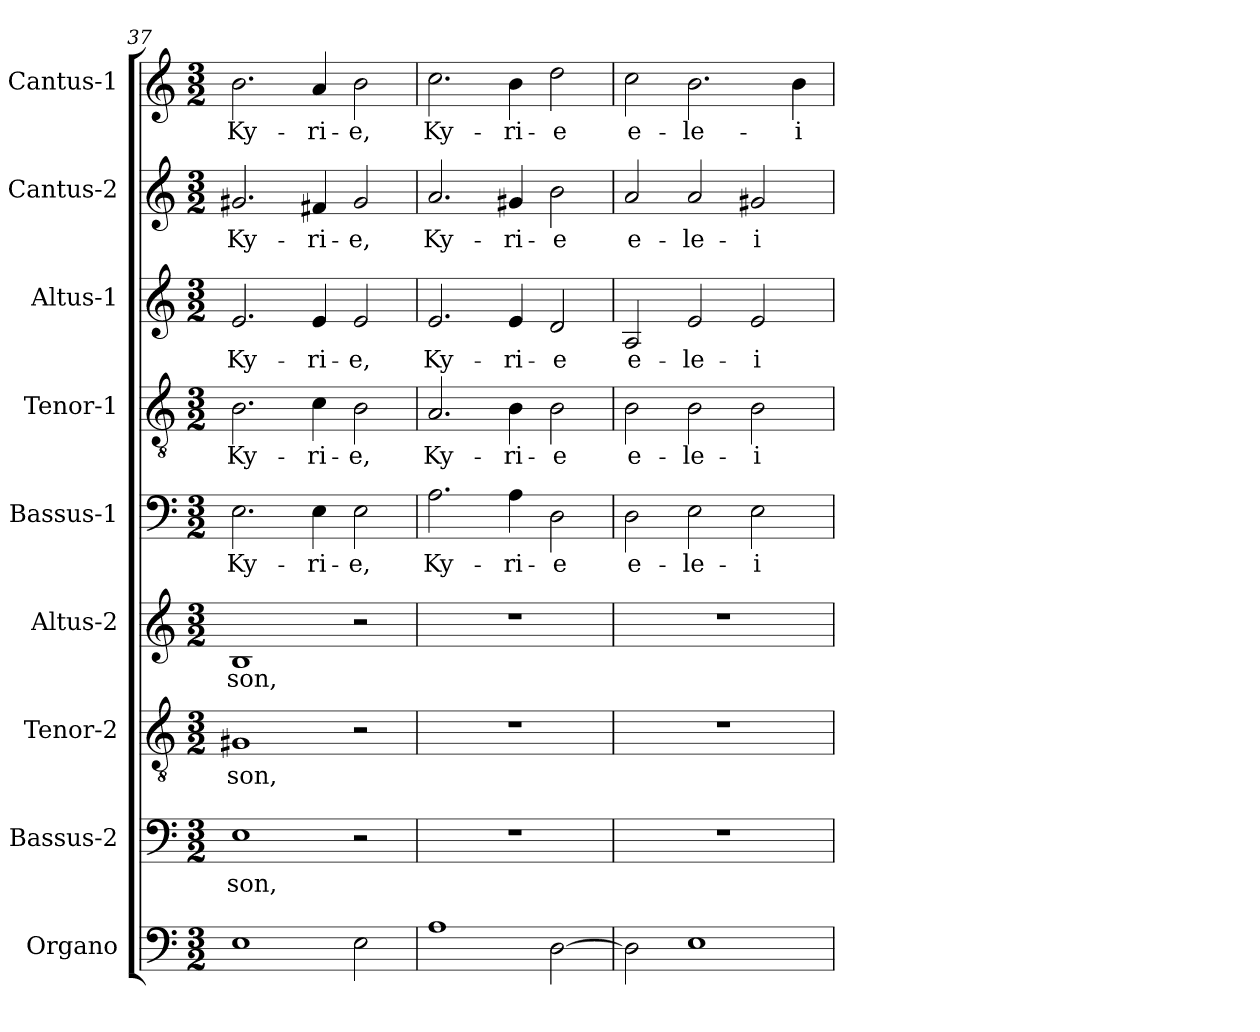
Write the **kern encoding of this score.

**kern	**kern	**text	**kern	**text	**kern	**text	**kern	**text	**kern	**text	**kern	**text	**kern	**text	**kern	**text
*part9	*part8	*part8	*part7	*part7	*part6	*part6	*part5	*part5	*part4	*part4	*part3	*part3	*part2	*part2	*part1	*part1
*staff9	*staff8	*staff8	*staff7	*staff7	*staff6	*staff6	*staff5	*staff5	*staff4	*staff4	*staff3	*staff3	*staff2	*staff2	*staff1	*staff1
*I"Organo	*I"Bassus-2	*	*I"Tenor-2	*	*I"Altus-2	*	*I"Bassus-1	*	*I"Tenor-1	*	*I"Altus-1	*	*I"Cantus-2	*	*I"Cantus-1	*
*I'Og	*I'B2	*	*	*	*I'A2	*	*I'B1	*	*I'T1	*	*I'A1	*	*I'C2	*	*I'C1	*
*clefF4	*clefF4	*	*clefGv2	*	*clefG2	*	*clefF4	*	*clefGv2	*	*clefG2	*	*clefG2	*	*clefG2	*
*k[]	*k[]	*	*k[]	*	*k[]	*	*k[]	*	*k[]	*	*k[]	*	*k[]	*	*k[]	*
*C:	*C:	*	*C:	*	*C:	*	*C:	*	*C:	*	*C:	*	*C:	*	*C:	*
*M3/2	*M3/2	*	*M3/2	*	*M3/2	*	*M3/2	*	*M3/2	*	*M3/2	*	*M3/2	*	*M3/2	*
=37	=37	=37	=37	=37	=37	=37	=37	=37	=37	=37	=37	=37	=37	=37	=37	=37
!	!	!LO:LY:b	!	!	!	!	!	!	!	!	!	!	!	!	!	!
!	!	!	!	!LO:LY:b	!	!	!	!	!	!	!	!	!	!	!	!
!	!	!	!	!	!	!LO:LY:b	!	!	!	!	!	!	!	!	!	!
!	!	!	!	!	!	!	!	!LO:LY:b	!	!	!	!	!	!	!	!
!	!	!	!	!	!	!	!	!	!	!LO:LY:b	!	!	!	!	!	!
!	!	!	!	!	!	!	!	!	!	!	!	!LO:LY:b	!	!	!	!
!	!	!	!	!	!	!	!	!	!	!	!	!	!	!LO:LY:b	!	!
!	!	!	!	!	!	!	!	!	!	!	!	!	!	!	!	!LO:LY:b
1E	1E	-son,	1G#X	-son,	1B	-son,	2.E\	Ky-	2.B\	Ky-	2.e/	Ky-	2.g#X/	Ky-	2.b\	Ky-
!	!	!	!	!	!	!	!	!LO:LY:b	!	!	!	!	!	!	!	!
!	!	!	!	!	!	!	!	!	!	!LO:LY:b	!	!	!	!	!	!
!	!	!	!	!	!	!	!	!	!	!	!	!LO:LY:b	!	!	!	!
!	!	!	!	!	!	!	!	!	!	!	!	!	!	!LO:LY:b	!	!
!	!	!	!	!	!	!	!	!	!	!	!	!	!	!	!	!LO:LY:b
.	.	.	.	.	.	.	4E\	-ri-	4c\	-ri-	4e/	-ri-	4f#X/	-ri-	4a/	-ri-
!	!	!	!	!	!	!	!	!LO:LY:b	!	!	!	!	!	!	!	!
!	!	!	!	!	!	!	!	!	!	!LO:LY:b	!	!	!	!	!	!
!	!	!	!	!	!	!	!	!	!	!	!	!LO:LY:b	!	!	!	!
!	!	!	!	!	!	!	!	!	!	!	!	!	!	!LO:LY:b	!	!
!	!	!	!	!	!	!	!	!	!	!	!	!	!	!	!	!LO:LY:b
2E\	2r	.	2r	.	2r	.	2E\	-e,	2B\	-e,	2e/	-e,	2g#/	-e,	2b\	-e,
=38	=38	=38	=38	=38	=38	=38	=38	=38	=38	=38	=38	=38	=38	=38	=38	=38
!	!	!	!	!	!	!	!	!LO:LY:b	!	!	!	!	!	!	!	!
!	!	!	!	!	!	!	!	!	!	!LO:LY:b	!	!	!	!	!	!
!	!	!	!	!	!	!	!	!	!	!	!	!LO:LY:b	!	!	!	!
!	!	!	!	!	!	!	!	!	!	!	!	!	!	!LO:LY:b	!	!
!	!	!	!	!	!	!	!	!	!	!	!	!	!	!	!	!LO:LY:b
1A	1.r	.	1.r	.	1.r	.	2.A\	Ky-	2.A/	Ky-	2.e/	Ky-	2.a/	Ky-	2.cc\	Ky-
!	!	!	!	!	!	!	!	!LO:LY:b	!	!	!	!	!	!	!	!
!	!	!	!	!	!	!	!	!	!	!LO:LY:b	!	!	!	!	!	!
!	!	!	!	!	!	!	!	!	!	!	!	!LO:LY:b	!	!	!	!
!	!	!	!	!	!	!	!	!	!	!	!	!	!	!LO:LY:b	!	!
!	!	!	!	!	!	!	!	!	!	!	!	!	!	!	!	!LO:LY:b
.	.	.	.	.	.	.	4A\	-ri-	4B\	-ri-	4e/	-ri-	4g#X/	-ri-	4b\	-ri-
!	!	!	!	!	!	!	!	!LO:LY:b	!	!	!	!	!	!	!	!
!	!	!	!	!	!	!	!	!	!	!LO:LY:b	!	!	!	!	!	!
!	!	!	!	!	!	!	!	!	!	!	!	!LO:LY:b	!	!	!	!
!	!	!	!	!	!	!	!	!	!	!	!	!	!	!LO:LY:b	!	!
!	!	!	!	!	!	!	!	!	!	!	!	!	!	!	!	!LO:LY:b
[2D\	.	.	.	.	.	.	2D\	-e	2B\	-e	2d/	-e	2b\	-e	2dd\	-e
=39	=39	=39	=39	=39	=39	=39	=39	=39	=39	=39	=39	=39	=39	=39	=39	=39
!	!	!	!	!	!	!	!	!LO:LY:b	!	!	!	!	!	!	!	!
!	!	!	!	!	!	!	!	!	!	!LO:LY:b	!	!	!	!	!	!
!	!	!	!	!	!	!	!	!	!	!	!	!LO:LY:b	!	!	!	!
!	!	!	!	!	!	!	!	!	!	!	!	!	!	!LO:LY:b	!	!
!	!	!	!	!	!	!	!	!	!	!	!	!	!	!	!	!LO:LY:b
2D\]	1.r	.	1.r	.	1.r	.	2D\	e-	2B\	e-	2A/	e-	2a/	e-	2cc\	e-
!	!	!	!	!	!	!	!	!LO:LY:b	!	!	!	!	!	!	!	!
!	!	!	!	!	!	!	!	!	!	!LO:LY:b	!	!	!	!	!	!
!	!	!	!	!	!	!	!	!	!	!	!	!LO:LY:b	!	!	!	!
!	!	!	!	!	!	!	!	!	!	!	!	!	!	!LO:LY:b	!	!
!	!	!	!	!	!	!	!	!	!	!	!	!	!	!	!	!LO:LY:b
1E	.	.	.	.	.	.	2E\	-le-	2B\	-le-	2e/	-le-	2a/	-le-	2.b\	-le-
!	!	!	!	!	!	!	!	!LO:LY:b	!	!	!	!	!	!	!	!
!	!	!	!	!	!	!	!	!	!	!LO:LY:b	!	!	!	!	!	!
!	!	!	!	!	!	!	!	!	!	!	!	!LO:LY:b	!	!	!	!
!	!	!	!	!	!	!	!	!	!	!	!	!	!	!LO:LY:b	!	!
.	.	.	.	.	.	.	2E\	-i-	2B\	-i-	2e/	-i-	2g#X/	-i-	.	.
!	!	!	!	!	!	!	!	!	!	!	!	!	!	!	!	!LO:LY:b
.	.	.	.	.	.	.	.	.	.	.	.	.	.	.	4b\	-i-
=	=	=	=	=	=	=	=	=	=	=	=	=	=	=	=	=
*-	*-	*-	*-	*-	*-	*-	*-	*-	*-	*-	*-	*-	*-	*-	*-	*-
